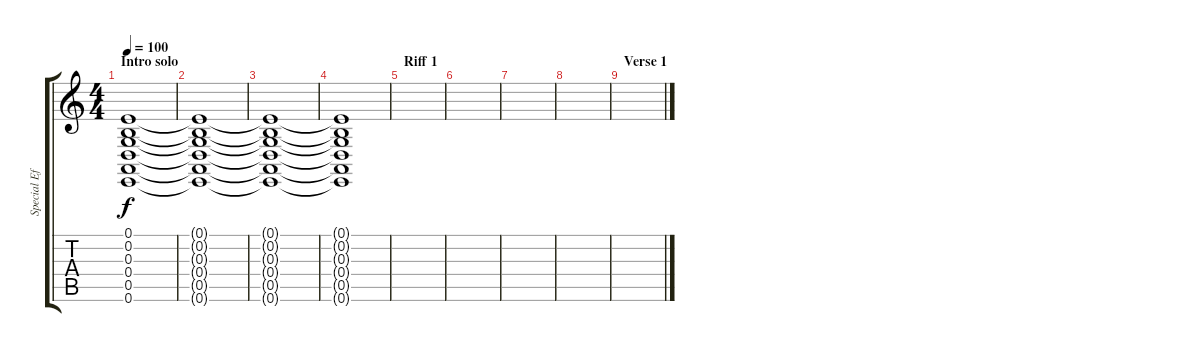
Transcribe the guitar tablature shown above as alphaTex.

\track ("Special Effects" "Special Ef") {instrument seashore}
\staff {score tabs}
\tuning (E4 B3 G3 D3 A2 E2) {hide}
\ts (4 4)
\section ("" "Intro solo")
\tempo 100
\clef g2
\ks c
(0.1 0.2 0.3 0.4 0.5 0.6).1{dy f instrument seashore} |
(0.1{t} 0.2{t} 0.3{t} 0.4{t} 0.5{t} 0.6{t}).1 |
(0.1{t} 0.2{t} 0.3{t} 0.4{t} 0.5{t} 0.6{t}).1 |
(0.1{t} 0.2{t} 0.3{t} 0.4{t} 0.5{t} 0.6{t}).1 |
\section ("" "Riff 1")
|
|
|
|
\section ("" "Verse 1")
